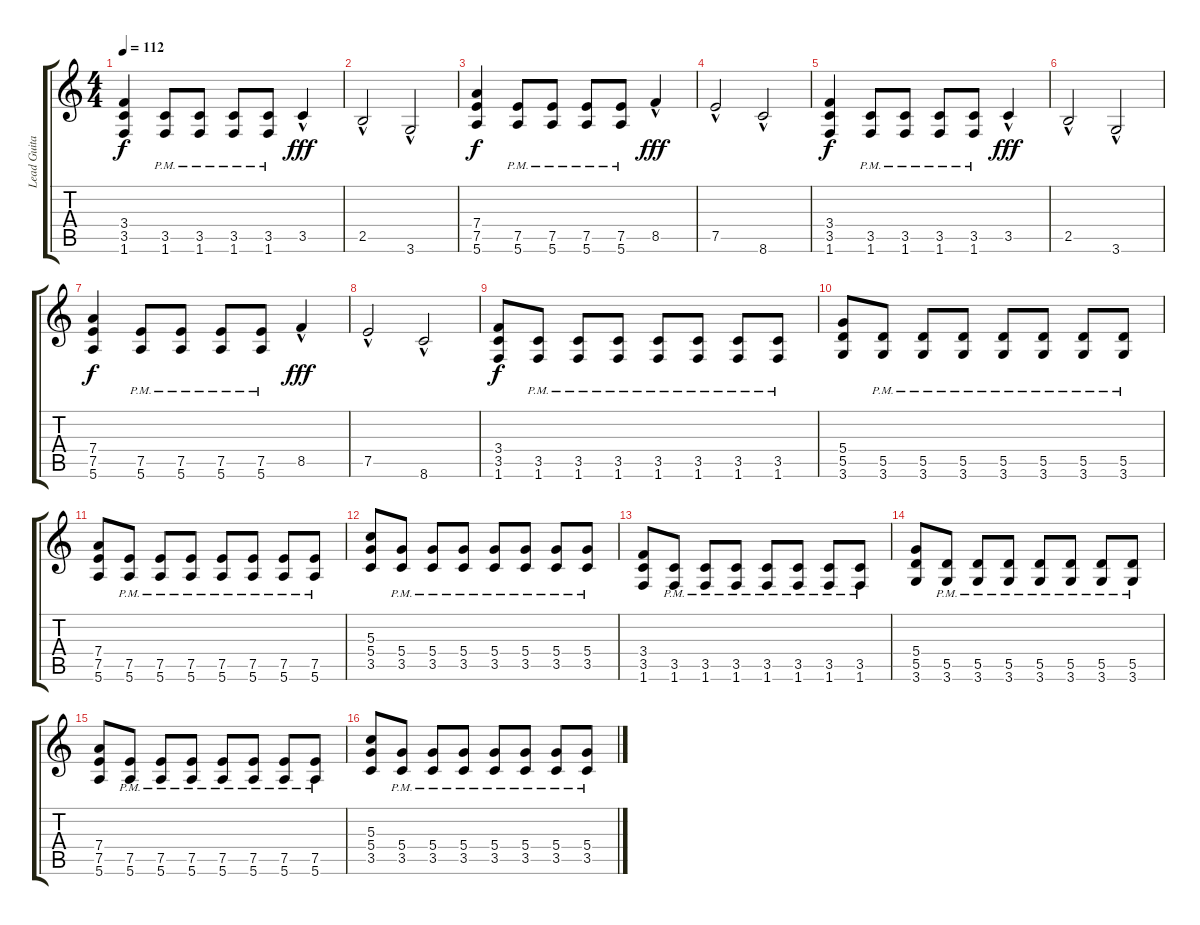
\track ("Lead Guitar" "Lead Guita") {instrument distortionguitar}
\staff {score tabs}
\tuning (E4 B3 G3 D3 A2 E2) {hide}
\ts (4 4)
\tempo 112
\clef g2
\ks c
(3.4 3.5 1.6).4{dy f} (3.5{pm} 1.6{pm}).8 (3.5{pm} 1.6{pm}).8 (3.5{pm} 1.6{pm}).8 (3.5{pm} 1.6{pm}).8 3.5{hac}.4{dy fff} |
2.5{hac}.2 3.6{hac}.2 |
(7.4 7.5 5.6).4{dy f} (7.5{pm} 5.6{pm}).8 (7.5{pm} 5.6{pm}).8 (7.5{pm} 5.6{pm}).8 (7.5{pm} 5.6{pm}).8 8.5{hac}.4{dy fff} |
7.5{hac}.2 8.6{hac}.2 |
(3.4 3.5 1.6).4{dy f} (3.5{pm} 1.6{pm}).8 (3.5{pm} 1.6{pm}).8 (3.5{pm} 1.6{pm}).8 (3.5{pm} 1.6{pm}).8 3.5{hac}.4{dy fff} |
2.5{hac}.2 3.6{hac}.2 |
(7.4 7.5 5.6).4{dy f} (7.5{pm} 5.6{pm}).8 (7.5{pm} 5.6{pm}).8 (7.5{pm} 5.6{pm}).8 (7.5{pm} 5.6{pm}).8 8.5{hac}.4{dy fff} |
7.5{hac}.2 8.6{hac}.2 |
(3.4 3.5 1.6).8{dy f} (3.5{pm} 1.6{pm}).8 (3.5{pm} 1.6{pm}).8 (3.5{pm} 1.6{pm}).8 (3.5{pm} 1.6{pm}).8 (3.5{pm} 1.6{pm}).8 (3.5{pm} 1.6{pm}).8 (3.5{pm} 1.6{pm}).8 |
(5.4 5.5 3.6).8 (5.5{pm} 3.6{pm}).8 (5.5{pm} 3.6{pm}).8 (5.5{pm} 3.6{pm}).8 (5.5{pm} 3.6{pm}).8 (5.5{pm} 3.6{pm}).8 (5.5{pm} 3.6{pm}).8 (5.5{pm} 3.6{pm}).8 |
(7.4 7.5 5.6).8 (7.5{pm} 5.6{pm}).8 (7.5{pm} 5.6{pm}).8 (7.5{pm} 5.6{pm}).8 (7.5{pm} 5.6{pm}).8 (7.5{pm} 5.6{pm}).8 (7.5{pm} 5.6{pm}).8 (7.5{pm} 5.6{pm}).8 |
(5.3 5.4 3.5).8 (5.4{pm} 3.5{pm}).8 (5.4{pm} 3.5{pm}).8 (5.4{pm} 3.5{pm}).8 (5.4{pm} 3.5{pm}).8 (5.4{pm} 3.5{pm}).8 (5.4{pm} 3.5{pm}).8 (5.4{pm} 3.5{pm}).8 |
(3.4 3.5 1.6).8 (3.5{pm} 1.6{pm}).8 (3.5{pm} 1.6{pm}).8 (3.5{pm} 1.6{pm}).8 (3.5{pm} 1.6{pm}).8 (3.5{pm} 1.6{pm}).8 (3.5{pm} 1.6{pm}).8 (3.5{pm} 1.6{pm}).8 |
(5.4 5.5 3.6).8 (5.5{pm} 3.6{pm}).8 (5.5{pm} 3.6{pm}).8 (5.5{pm} 3.6{pm}).8 (5.5{pm} 3.6{pm}).8 (5.5{pm} 3.6{pm}).8 (5.5{pm} 3.6{pm}).8 (5.5{pm} 3.6{pm}).8 |
(7.4 7.5 5.6).8 (7.5{pm} 5.6{pm}).8 (7.5{pm} 5.6{pm}).8 (7.5{pm} 5.6{pm}).8 (7.5{pm} 5.6{pm}).8 (7.5{pm} 5.6{pm}).8 (7.5{pm} 5.6{pm}).8 (7.5{pm} 5.6{pm}).8 |
(5.3 5.4 3.5).8 (5.4{pm} 3.5{pm}).8 (5.4{pm} 3.5{pm}).8 (5.4{pm} 3.5{pm}).8 (5.4{pm} 3.5{pm}).8 (5.4{pm} 3.5{pm}).8 (5.4{pm} 3.5{pm}).8 (5.4{pm} 3.5{pm}).8
